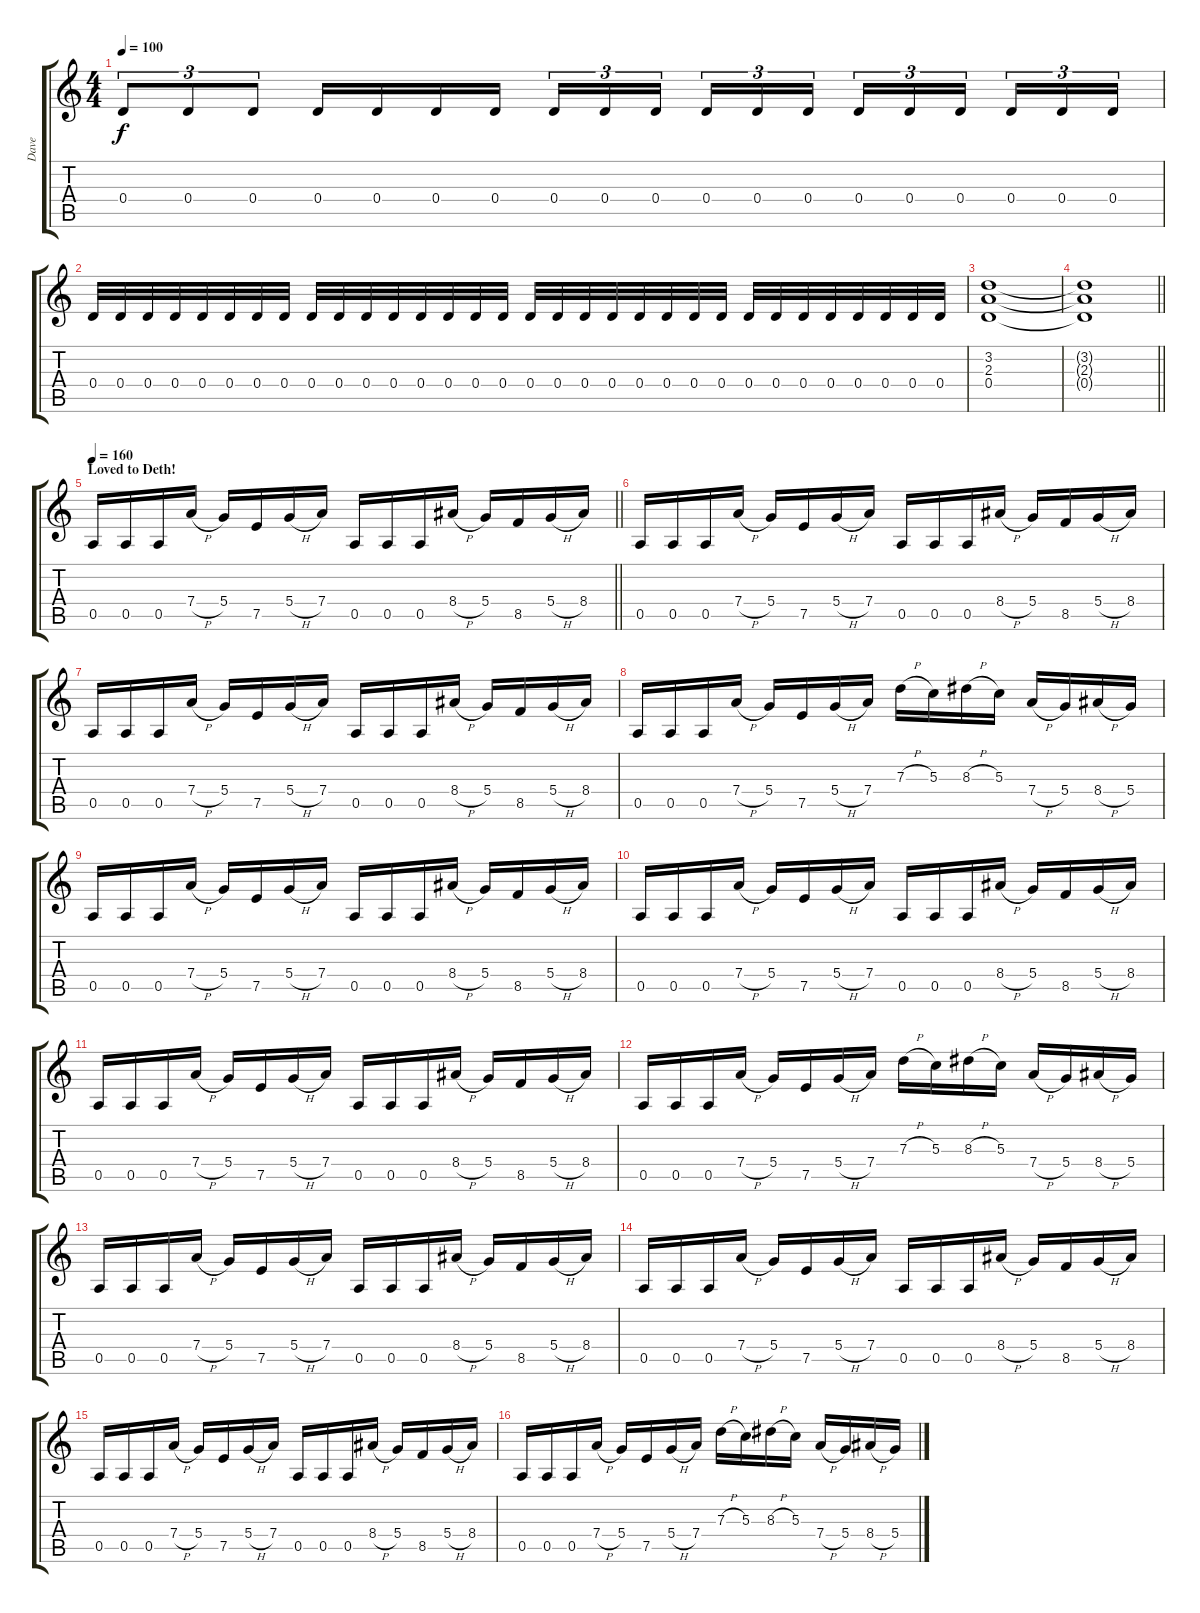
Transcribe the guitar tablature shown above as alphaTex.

\track ("Dave" "Dave") {instrument distortionguitar}
\staff {score tabs}
\tuning (E4 B3 G3 D3 A2 E2) {hide}
\ts (4 4)
\tempo 100
\clef g2
\ks c
0.4.8{tu (3 2) dy f} 0.4.8{tu (3 2)} 0.4.8{tu (3 2)} 0.4.16 0.4.16 0.4.16 0.4.16 0.4.16{tu (3 2)} 0.4.16{tu (3 2)} 0.4.16{tu (3 2) beam splitsecondary} 0.4.16{tu (3 2)} 0.4.16{tu (3 2)} 0.4.16{tu (3 2)} 0.4.16{tu (3 2)} 0.4.16{tu (3 2)} 0.4.16{tu (3 2) beam splitsecondary} 0.4.16{tu (3 2)} 0.4.16{tu (3 2)} 0.4.16{tu (3 2)} |
0.4.32 0.4.32 0.4.32 0.4.32 0.4.32 0.4.32 0.4.32 0.4.32 0.4.32 0.4.32 0.4.32 0.4.32 0.4.32 0.4.32 0.4.32 0.4.32 0.4.32 0.4.32 0.4.32 0.4.32 0.4.32 0.4.32 0.4.32 0.4.32 0.4.32 0.4.32 0.4.32 0.4.32 0.4.32 0.4.32 0.4.32 0.4.32 |
(3.2 2.3 0.4).1 |
\barLineRight lightlight
(3.2{t} 2.3{t} 0.4{t}).1 |
\section ("" "Loved to Deth!")
\tempo 160
\barLineRight lightlight
0.5.16{instrument distortionguitar} 0.5.16 0.5.16 7.4{h}.16 5.4.16 7.5.16 5.4{h}.16 7.4.16 0.5.16 0.5.16 0.5.16 8.4{h}.16 5.4.16 8.5.16 5.4{h}.16 8.4.16 |
0.5.16 0.5.16 0.5.16 7.4{h}.16 5.4.16 7.5.16 5.4{h}.16 7.4.16 0.5.16 0.5.16 0.5.16 8.4{h}.16 5.4.16 8.5.16 5.4{h}.16 8.4.16 |
0.5.16 0.5.16 0.5.16 7.4{h}.16 5.4.16 7.5.16 5.4{h}.16 7.4.16 0.5.16 0.5.16 0.5.16 8.4{h}.16 5.4.16 8.5.16 5.4{h}.16 8.4.16 |
0.5.16 0.5.16 0.5.16 7.4{h}.16 5.4.16 7.5.16 5.4{h}.16 7.4.16 7.3{h}.16 5.3.16 8.3{h}.16 5.3.16 7.4{h}.16 5.4.16 8.4{h}.16 5.4.16 |
0.5.16 0.5.16 0.5.16 7.4{h}.16 5.4.16 7.5.16 5.4{h}.16 7.4.16 0.5.16 0.5.16 0.5.16 8.4{h}.16 5.4.16 8.5.16 5.4{h}.16 8.4.16 |
0.5.16 0.5.16 0.5.16 7.4{h}.16 5.4.16 7.5.16 5.4{h}.16 7.4.16 0.5.16 0.5.16 0.5.16 8.4{h}.16 5.4.16 8.5.16 5.4{h}.16 8.4.16 |
0.5.16 0.5.16 0.5.16 7.4{h}.16 5.4.16 7.5.16 5.4{h}.16 7.4.16 0.5.16 0.5.16 0.5.16 8.4{h}.16 5.4.16 8.5.16 5.4{h}.16 8.4.16 |
0.5.16 0.5.16 0.5.16 7.4{h}.16 5.4.16 7.5.16 5.4{h}.16 7.4.16 7.3{h}.16 5.3.16 8.3{h}.16 5.3.16 7.4{h}.16 5.4.16 8.4{h}.16 5.4.16 |
0.5.16 0.5.16 0.5.16 7.4{h}.16 5.4.16 7.5.16 5.4{h}.16 7.4.16 0.5.16 0.5.16 0.5.16 8.4{h}.16 5.4.16 8.5.16 5.4{h}.16 8.4.16 |
0.5.16 0.5.16 0.5.16 7.4{h}.16 5.4.16 7.5.16 5.4{h}.16 7.4.16 0.5.16 0.5.16 0.5.16 8.4{h}.16 5.4.16 8.5.16 5.4{h}.16 8.4.16 |
0.5.16 0.5.16 0.5.16 7.4{h}.16 5.4.16 7.5.16 5.4{h}.16 7.4.16 0.5.16 0.5.16 0.5.16 8.4{h}.16 5.4.16 8.5.16 5.4{h}.16 8.4.16 |
0.5.16 0.5.16 0.5.16 7.4{h}.16 5.4.16 7.5.16 5.4{h}.16 7.4.16 7.3{h}.16 5.3.16 8.3{h}.16 5.3.16 7.4{h}.16 5.4.16 8.4{h}.16 5.4.16
